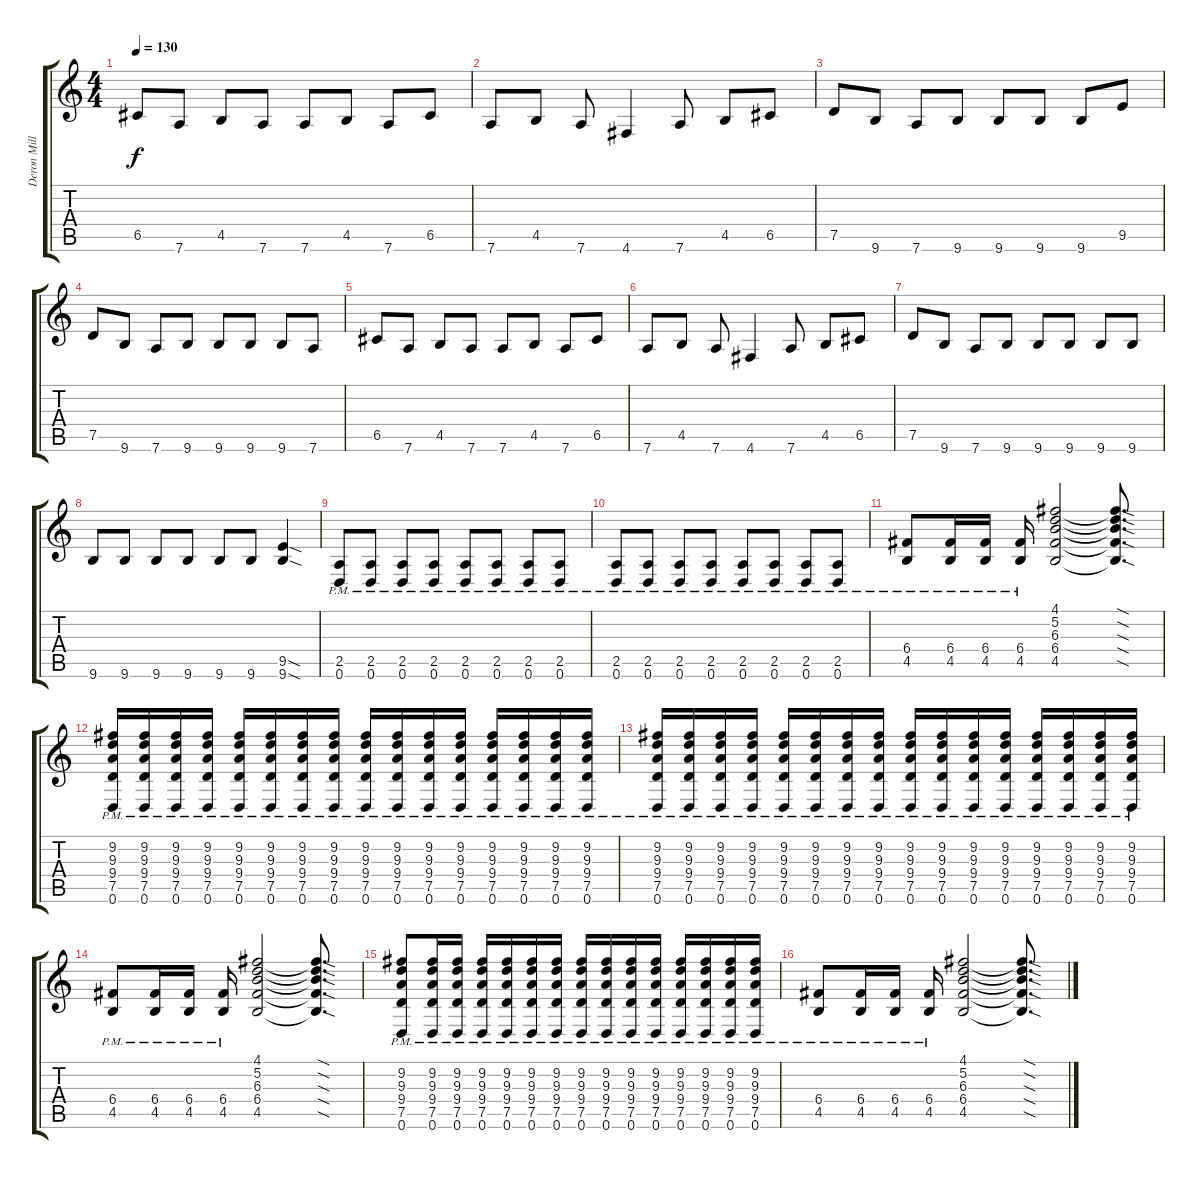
\track ("Deron Miller" "Deron Mill") {instrument distortionguitar}
\staff {score tabs}
\tuning (D4 A3 F3 C3 G2 D2) {hide}
\ts (4 4)
\tempo 130
\clef g2
\ks c
6.5.8{dy f} 7.6.8 4.5.8 7.6.8 7.6.8 4.5.8 7.6.8 6.5.8 |
7.6.8 4.5.8 7.6.8 4.6.4 7.6.8 4.5.8 6.5.8 |
7.5.8 9.6.8 7.6.8 9.6.8 9.6.8 9.6.8 9.6.8 9.5.8 |
7.5.8 9.6.8 7.6.8 9.6.8 9.6.8 9.6.8 9.6.8 7.6.8 |
6.5.8 7.6.8 4.5.8 7.6.8 7.6.8 4.5.8 7.6.8 6.5.8 |
7.6.8 4.5.8 7.6.8 4.6.4 7.6.8 4.5.8 6.5.8 |
7.5.8 9.6.8 7.6.8 9.6.8 9.6.8 9.6.8 9.6.8 9.6.8 |
9.6.8 9.6.8 9.6.8 9.6.8 9.6.8 9.6.8 (9.5{sod} 9.6{sod}).4 |
(2.5{pm} 0.6{pm}).8 (2.5{pm} 0.6{pm}).8 (2.5{pm} 0.6{pm}).8 (2.5{pm} 0.6{pm}).8 (2.5{pm} 0.6{pm}).8 (2.5{pm} 0.6{pm}).8 (2.5{pm} 0.6{pm}).8 (2.5{pm} 0.6{pm}).8 |
(2.5{pm} 0.6{pm}).8 (2.5{pm} 0.6{pm}).8 (2.5{pm} 0.6{pm}).8 (2.5{pm} 0.6{pm}).8 (2.5{pm} 0.6{pm}).8 (2.5{pm} 0.6{pm}).8 (2.5{pm} 0.6{pm}).8 (2.5{pm} 0.6{pm}).8 |
(6.4{pm} 4.5{pm}).8 (6.4{pm} 4.5{pm}).16 (6.4{pm} 4.5{pm}).16 (6.4{pm} 4.5{pm}).16 (4.1 5.2 6.3 6.4 4.5).2 (4.1{sod t} 5.2{sod t} 6.3{sod t} 6.4{sod t} 4.5{sod t}).8{d} |
(9.2{pm} 9.3{pm} 9.4{pm} 7.5{pm} 0.6{pm}).16 (9.2{pm} 9.3{pm} 9.4{pm} 7.5{pm} 0.6{pm}).16 (9.2{pm} 9.3{pm} 9.4{pm} 7.5{pm} 0.6{pm}).16 (9.2{pm} 9.3{pm} 9.4{pm} 7.5{pm} 0.6{pm}).16 (9.2{pm} 9.3{pm} 9.4{pm} 7.5{pm} 0.6{pm}).16 (9.2{pm} 9.3{pm} 9.4{pm} 7.5{pm} 0.6{pm}).16 (9.2{pm} 9.3{pm} 9.4{pm} 7.5{pm} 0.6{pm}).16 (9.2{pm} 9.3{pm} 9.4{pm} 7.5{pm} 0.6{pm}).16 (9.2{pm} 9.3{pm} 9.4{pm} 7.5{pm} 0.6{pm}).16 (9.2{pm} 9.3{pm} 9.4{pm} 7.5{pm} 0.6{pm}).16 (9.2{pm} 9.3{pm} 9.4{pm} 7.5{pm} 0.6{pm}).16 (9.2{pm} 9.3{pm} 9.4{pm} 7.5{pm} 0.6{pm}).16 (9.2{pm} 9.3{pm} 9.4{pm} 7.5{pm} 0.6{pm}).16 (9.2{pm} 9.3{pm} 9.4{pm} 7.5{pm} 0.6{pm}).16 (9.2{pm} 9.3{pm} 9.4{pm} 7.5{pm} 0.6{pm}).16 (9.2{pm} 9.3{pm} 9.4{pm} 7.5{pm} 0.6{pm}).16 |
(9.2{pm} 9.3{pm} 9.4{pm} 7.5{pm} 0.6{pm}).16 (9.2{pm} 9.3{pm} 9.4{pm} 7.5{pm} 0.6{pm}).16 (9.2{pm} 9.3{pm} 9.4{pm} 7.5{pm} 0.6{pm}).16 (9.2{pm} 9.3{pm} 9.4{pm} 7.5{pm} 0.6{pm}).16 (9.2{pm} 9.3{pm} 9.4{pm} 7.5{pm} 0.6{pm}).16 (9.2{pm} 9.3{pm} 9.4{pm} 7.5{pm} 0.6{pm}).16 (9.2{pm} 9.3{pm} 9.4{pm} 7.5{pm} 0.6{pm}).16 (9.2{pm} 9.3{pm} 9.4{pm} 7.5{pm} 0.6{pm}).16 (9.2{pm} 9.3{pm} 9.4{pm} 7.5{pm} 0.6{pm}).16 (9.2{pm} 9.3{pm} 9.4{pm} 7.5{pm} 0.6{pm}).16 (9.2{pm} 9.3{pm} 9.4{pm} 7.5{pm} 0.6{pm}).16 (9.2{pm} 9.3{pm} 9.4{pm} 7.5{pm} 0.6{pm}).16 (9.2{pm} 9.3{pm} 9.4{pm} 7.5{pm} 0.6{pm}).16 (9.2{pm} 9.3{pm} 9.4{pm} 7.5{pm} 0.6{pm}).16 (9.2{pm} 9.3{pm} 9.4{pm} 7.5{pm} 0.6{pm}).16 (9.2{pm} 9.3{pm} 9.4{pm} 7.5{pm} 0.6{pm}).16 |
(6.4{pm} 4.5{pm}).8 (6.4{pm} 4.5{pm}).16 (6.4{pm} 4.5{pm}).16 (6.4{pm} 4.5{pm}).16 (4.1 5.2 6.3 6.4 4.5).2 (4.1{sod t} 5.2{sod t} 6.3{sod t} 6.4{sod t} 4.5{sod t}).8{d} |
(9.2{pm} 9.3{pm} 9.4{pm} 7.5{pm} 0.6{pm}).8 (9.2{pm} 9.3{pm} 9.4{pm} 7.5{pm} 0.6{pm}).16 (9.2{pm} 9.3{pm} 9.4{pm} 7.5{pm} 0.6{pm}).16 (9.2{pm} 9.3{pm} 9.4{pm} 7.5{pm} 0.6{pm}).16 (9.2{pm} 9.3{pm} 9.4{pm} 7.5{pm} 0.6{pm}).16 (9.2{pm} 9.3{pm} 9.4{pm} 7.5{pm} 0.6{pm}).16 (9.2{pm} 9.3{pm} 9.4{pm} 7.5{pm} 0.6{pm}).16 (9.2{pm} 9.3{pm} 9.4{pm} 7.5{pm} 0.6{pm}).16 (9.2{pm} 9.3{pm} 9.4{pm} 7.5{pm} 0.6{pm}).16 (9.2{pm} 9.3{pm} 9.4{pm} 7.5{pm} 0.6{pm}).16 (9.2{pm} 9.3{pm} 9.4{pm} 7.5{pm} 0.6{pm}).16 (9.2{pm} 9.3{pm} 9.4{pm} 7.5{pm} 0.6{pm}).16 (9.2{pm} 9.3{pm} 9.4{pm} 7.5{pm} 0.6{pm}).16 (9.2{pm} 9.3{pm} 9.4{pm} 7.5{pm} 0.6{pm}).16 (9.2{pm} 9.3{pm} 9.4{pm} 7.5{pm} 0.6{pm}).16 |
(6.4{pm} 4.5{pm}).8 (6.4{pm} 4.5{pm}).16 (6.4{pm} 4.5{pm}).16 (6.4{pm} 4.5{pm}).16 (4.1 5.2 6.3 6.4 4.5).2 (4.1{sod t} 5.2{sod t} 6.3{sod t} 6.4{sod t} 4.5{sod t}).8{d}
